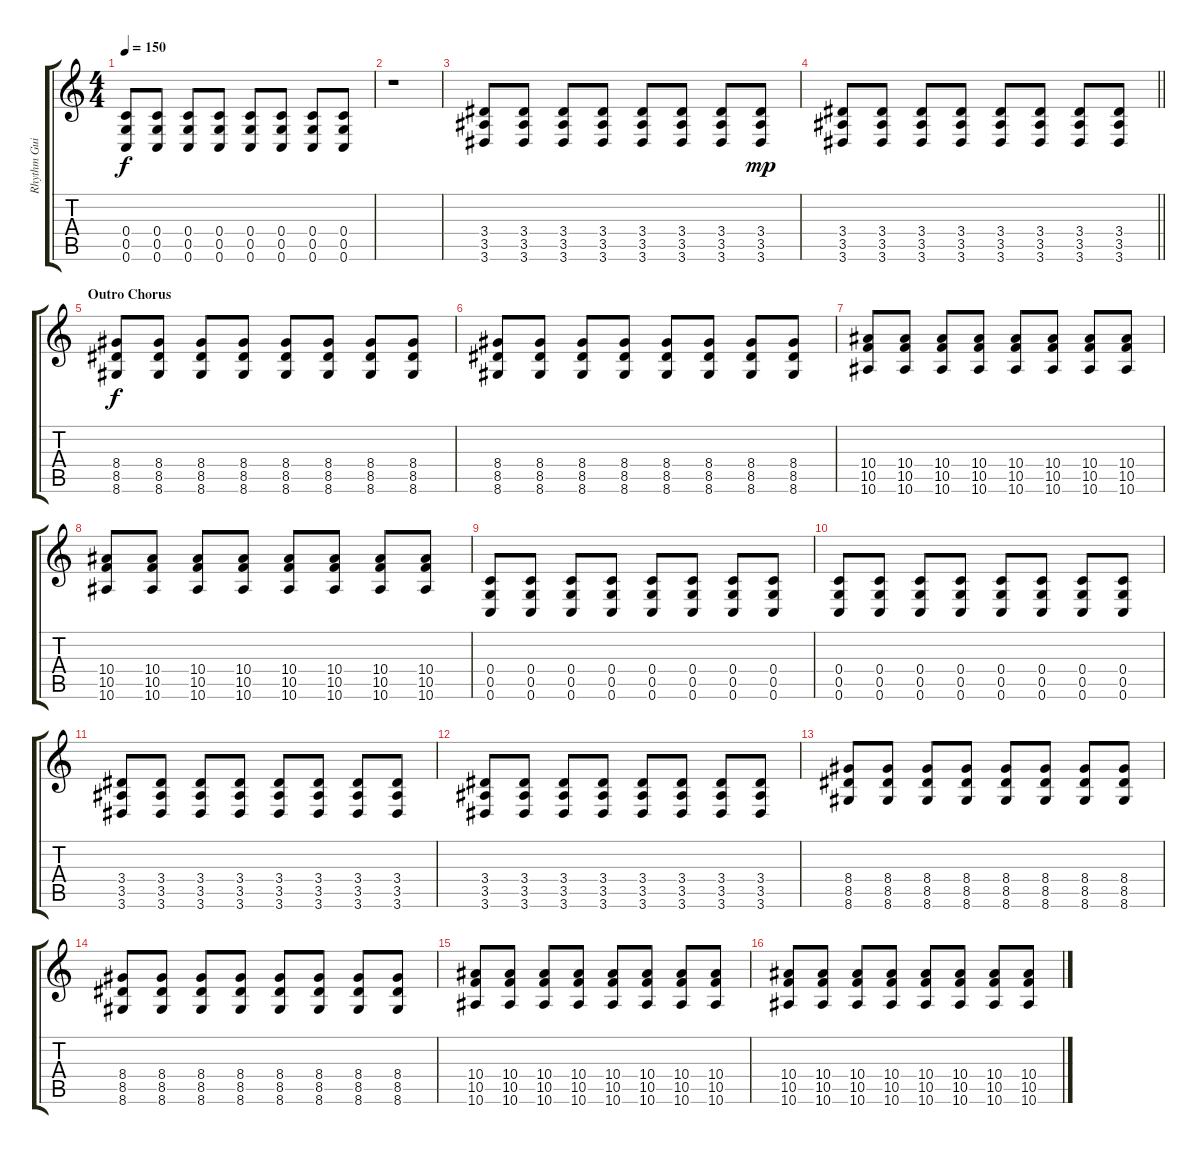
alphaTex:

\track ("Rhythm Guitar" "Rhythm Gui") {instrument overdrivenguitar}
\staff {score tabs}
\tuning (E4 C4 G3 C3 G2 C2) {hide}
\ts (4 4)
\tempo 150
\clef g2
\ks c
(0.4 0.5 0.6).8{dy f} (0.4 0.5 0.6).8 (0.4 0.5 0.6).8 (0.4 0.5 0.6).8 (0.4 0.5 0.6).8 (0.4 0.5 0.6).8 (0.4 0.5 0.6).8 (0.4 0.5 0.6).8 |
r.1 |
(3.4 3.5 3.6).8 (3.4 3.5 3.6).8 (3.4 3.5 3.6).8 (3.4 3.5 3.6).8 (3.4 3.5 3.6).8 (3.4 3.5 3.6).8 (3.4 3.5 3.6).8 (3.4 3.5 3.6).8{dy mp} |
\barLineRight lightlight
(3.4 3.5 3.6).8 (3.4 3.5 3.6).8 (3.4 3.5 3.6).8 (3.4 3.5 3.6).8 (3.4 3.5 3.6).8 (3.4 3.5 3.6).8 (3.4 3.5 3.6).8 (3.4 3.5 3.6).8 |
\section ("" "Outro Chorus")
(8.4 8.5 8.6).8{dy f} (8.4 8.5 8.6).8 (8.4 8.5 8.6).8 (8.4 8.5 8.6).8 (8.4 8.5 8.6).8 (8.4 8.5 8.6).8 (8.4 8.5 8.6).8 (8.4 8.5 8.6).8 |
(8.4 8.5 8.6).8 (8.4 8.5 8.6).8 (8.4 8.5 8.6).8 (8.4 8.5 8.6).8 (8.4 8.5 8.6).8 (8.4 8.5 8.6).8 (8.4 8.5 8.6).8 (8.4 8.5 8.6).8 |
(10.4 10.5 10.6).8 (10.4 10.5 10.6).8 (10.4 10.5 10.6).8 (10.4 10.5 10.6).8 (10.4 10.5 10.6).8 (10.4 10.5 10.6).8 (10.4 10.5 10.6).8 (10.4 10.5 10.6).8 |
(10.4 10.5 10.6).8 (10.4 10.5 10.6).8 (10.4 10.5 10.6).8 (10.4 10.5 10.6).8 (10.4 10.5 10.6).8 (10.4 10.5 10.6).8 (10.4 10.5 10.6).8 (10.4 10.5 10.6).8 |
(0.4 0.5 0.6).8 (0.4 0.5 0.6).8 (0.4 0.5 0.6).8 (0.4 0.5 0.6).8 (0.4 0.5 0.6).8 (0.4 0.5 0.6).8 (0.4 0.5 0.6).8 (0.4 0.5 0.6).8 |
(0.4 0.5 0.6).8 (0.4 0.5 0.6).8 (0.4 0.5 0.6).8 (0.4 0.5 0.6).8 (0.4 0.5 0.6).8 (0.4 0.5 0.6).8 (0.4 0.5 0.6).8 (0.4 0.5 0.6).8 |
(3.4 3.5 3.6).8 (3.4 3.5 3.6).8 (3.4 3.5 3.6).8 (3.4 3.5 3.6).8 (3.4 3.5 3.6).8 (3.4 3.5 3.6).8 (3.4 3.5 3.6).8 (3.4 3.5 3.6).8 |
(3.4 3.5 3.6).8 (3.4 3.5 3.6).8 (3.4 3.5 3.6).8 (3.4 3.5 3.6).8 (3.4 3.5 3.6).8 (3.4 3.5 3.6).8 (3.4 3.5 3.6).8 (3.4 3.5 3.6).8 |
(8.4 8.5 8.6).8 (8.4 8.5 8.6).8 (8.4 8.5 8.6).8 (8.4 8.5 8.6).8 (8.4 8.5 8.6).8 (8.4 8.5 8.6).8 (8.4 8.5 8.6).8 (8.4 8.5 8.6).8 |
(8.4 8.5 8.6).8 (8.4 8.5 8.6).8 (8.4 8.5 8.6).8 (8.4 8.5 8.6).8 (8.4 8.5 8.6).8 (8.4 8.5 8.6).8 (8.4 8.5 8.6).8 (8.4 8.5 8.6).8 |
(10.4 10.5 10.6).8 (10.4 10.5 10.6).8 (10.4 10.5 10.6).8 (10.4 10.5 10.6).8 (10.4 10.5 10.6).8 (10.4 10.5 10.6).8 (10.4 10.5 10.6).8 (10.4 10.5 10.6).8 |
(10.4 10.5 10.6).8 (10.4 10.5 10.6).8 (10.4 10.5 10.6).8 (10.4 10.5 10.6).8 (10.4 10.5 10.6).8 (10.4 10.5 10.6).8 (10.4 10.5 10.6).8 (10.4 10.5 10.6).8
